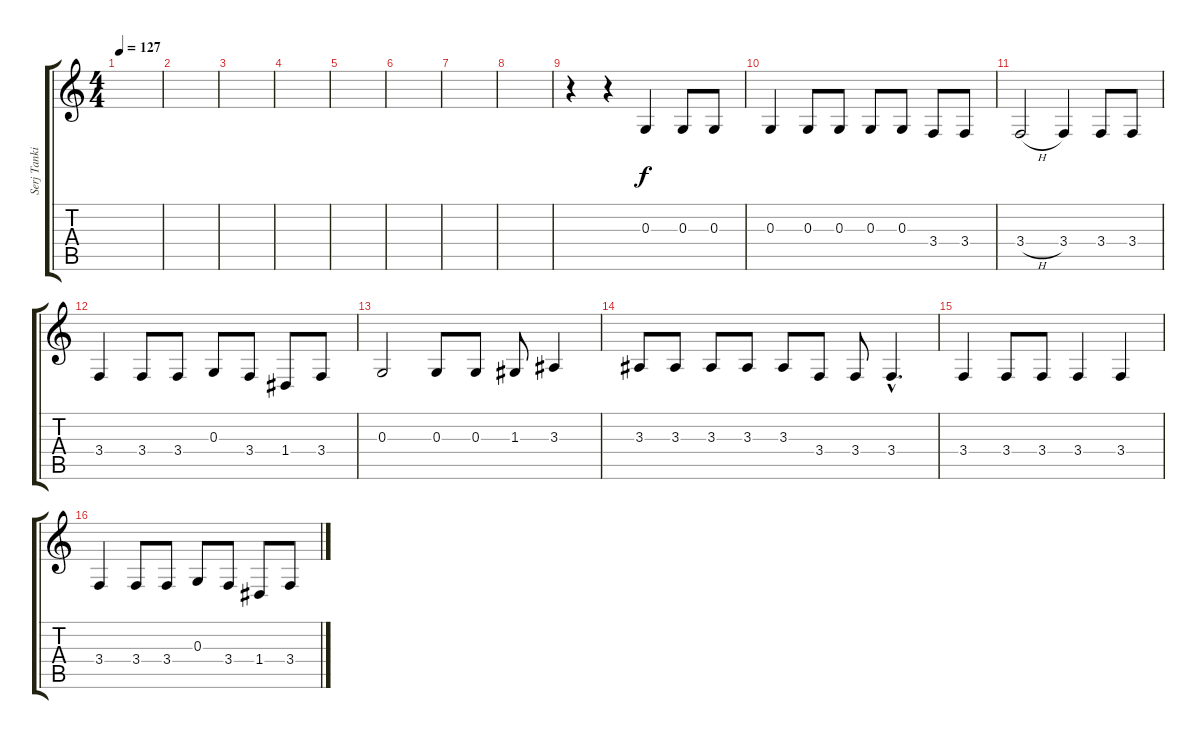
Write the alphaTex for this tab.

\track ("Serj Tankian" "Serj Tanki") {instrument violin}
\staff {score tabs}
\tuning (E4 B3 G3 D3 A2 E2) {hide}
\ts (4 4)
\tempo 127
\clef g2
\ks c
|
|
|
|
|
|
|
|
r.4 r.4 0.3.4 0.3.8 0.3.8 |
0.3.4 0.3.8 0.3.8 0.3.8 0.3.8 3.4.8 3.4.8 |
3.4{h}.2 3.4.4 3.4.8 3.4.8 |
3.4.4 3.4.8 3.4.8 0.3.8 3.4.8 1.4.8 3.4.8 |
0.3.2 0.3.8 0.3.8 1.3.8 3.3.4 |
3.3.8 3.3.8 3.3.8 3.3.8 3.3.8 3.4.8 3.4.8 3.4{hac}.4{d} |
3.4.4 3.4.8 3.4.8 3.4.4 3.4.4 |
3.4.4 3.4.8 3.4.8 0.3.8 3.4.8 1.4.8 3.4.8
